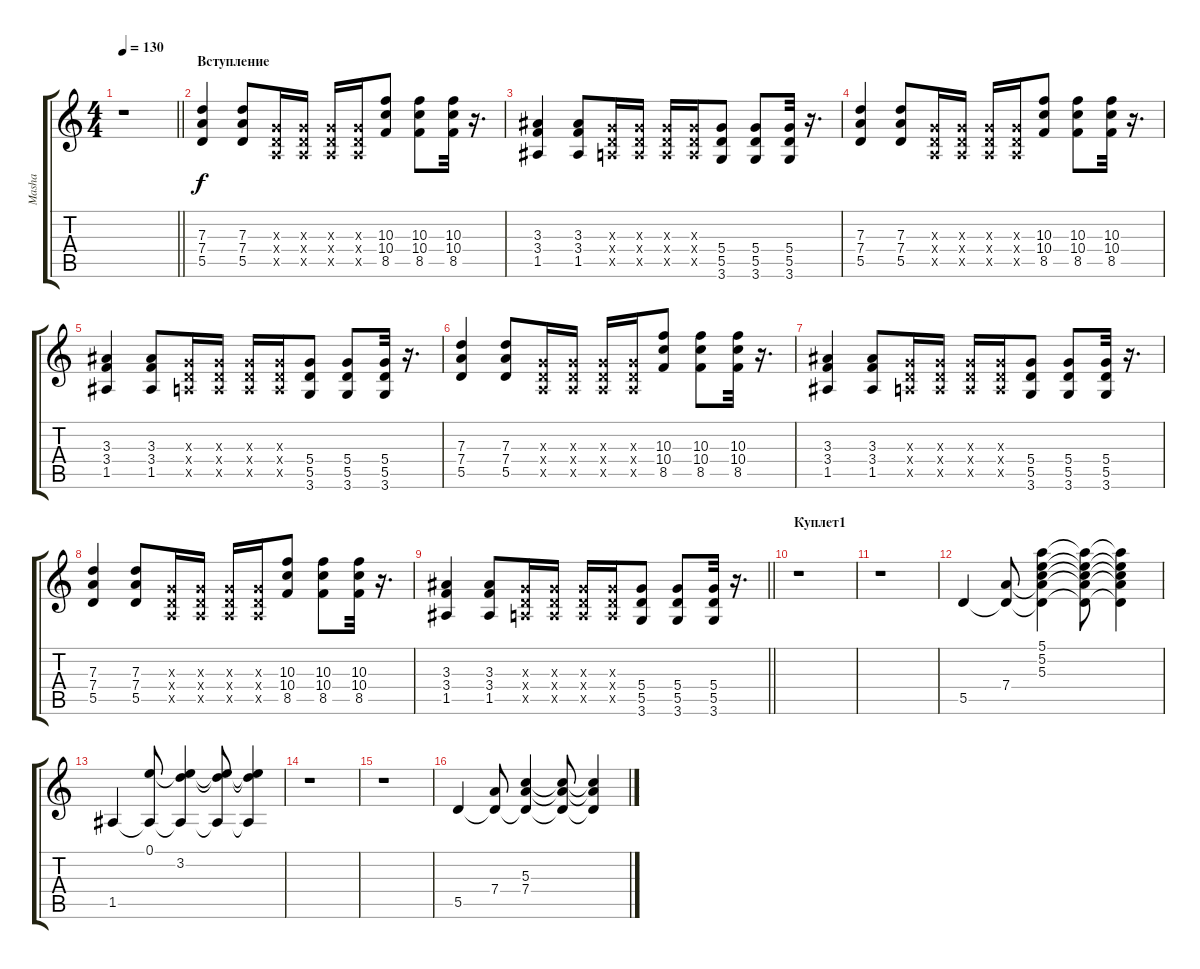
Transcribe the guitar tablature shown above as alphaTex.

\track ("Masha" "Masha") {instrument electricguitarclean}
\staff {score tabs}
\tuning (E4 B3 G3 D3 A2 E2) {hide}
\ts (4 4)
\tempo 130
\clef g2
\barLineRight lightlight
\ks c
r.1{dy f instrument electricguitarclean} |
\section ("" "Вступление")
(7.3 7.4 5.5).4 (7.3 7.4 5.5).8 (0.3{x} 0.4{x} 0.5{x}).16 (0.3{x} 0.4{x} 0.5{x}).16 (0.3{x} 0.4{x} 0.5{x}).16 (0.3{x} 0.4{x} 0.5{x}).16 (10.3 10.4 8.5).8 (10.3 10.4 8.5).8 (10.3 10.4 8.5).32 r.16{d} |
(3.3 3.4 1.5).4 (3.3 3.4 1.5).8 (0.3{x} 0.4{x} 0.5{x}).16 (0.3{x} 0.4{x} 0.5{x}).16 (0.3{x} 0.4{x} 0.5{x}).16 (0.3{x} 0.4{x} 0.5{x}).16 (5.4 5.5 3.6).8 (5.4 5.5 3.6).8 (5.4 5.5 3.6).32 r.16{d} |
(7.3 7.4 5.5).4 (7.3 7.4 5.5).8 (0.3{x} 0.4{x} 0.5{x}).16 (0.3{x} 0.4{x} 0.5{x}).16 (0.3{x} 0.4{x} 0.5{x}).16 (0.3{x} 0.4{x} 0.5{x}).16 (10.3 10.4 8.5).8 (10.3 10.4 8.5).8 (10.3 10.4 8.5).32 r.16{d} |
(3.3 3.4 1.5).4 (3.3 3.4 1.5).8 (0.3{x} 0.4{x} 0.5{x}).16 (0.3{x} 0.4{x} 0.5{x}).16 (0.3{x} 0.4{x} 0.5{x}).16 (0.3{x} 0.4{x} 0.5{x}).16 (5.4 5.5 3.6).8 (5.4 5.5 3.6).8 (5.4 5.5 3.6).32 r.16{d} |
(7.3 7.4 5.5).4 (7.3 7.4 5.5).8 (0.3{x} 0.4{x} 0.5{x}).16 (0.3{x} 0.4{x} 0.5{x}).16 (0.3{x} 0.4{x} 0.5{x}).16 (0.3{x} 0.4{x} 0.5{x}).16 (10.3 10.4 8.5).8 (10.3 10.4 8.5).8 (10.3 10.4 8.5).32 r.16{d} |
(3.3 3.4 1.5).4 (3.3 3.4 1.5).8 (0.3{x} 0.4{x} 0.5{x}).16 (0.3{x} 0.4{x} 0.5{x}).16 (0.3{x} 0.4{x} 0.5{x}).16 (0.3{x} 0.4{x} 0.5{x}).16 (5.4 5.5 3.6).8 (5.4 5.5 3.6).8 (5.4 5.5 3.6).32 r.16{d} |
(7.3 7.4 5.5).4 (7.3 7.4 5.5).8 (0.3{x} 0.4{x} 0.5{x}).16 (0.3{x} 0.4{x} 0.5{x}).16 (0.3{x} 0.4{x} 0.5{x}).16 (0.3{x} 0.4{x} 0.5{x}).16 (10.3 10.4 8.5).8 (10.3 10.4 8.5).8 (10.3 10.4 8.5).32 r.16{d} |
\barLineRight lightlight
(3.3 3.4 1.5).4 (3.3 3.4 1.5).8 (0.3{x} 0.4{x} 0.5{x}).16 (0.3{x} 0.4{x} 0.5{x}).16 (0.3{x} 0.4{x} 0.5{x}).16 (0.3{x} 0.4{x} 0.5{x}).16 (5.4 5.5 3.6).8 (5.4 5.5 3.6).8 (5.4 5.5 3.6).32 r.16{d} |
\section ("" "Куплет1")
r.1 |
r.1 |
5.5.4 (7.4 5.5{t}).8 (5.1 5.2 5.3 7.4{t} 5.5{t}).4 (5.1{t} 5.2{t} 5.3{t} 7.4{t} 5.5{t}).8 (5.1{t} 5.2{t} 5.3{t} 7.4{t} 5.5{t}).4 |
1.5.4 (0.1 1.5{t}).8 (0.1{t} 3.2 1.5{t}).4 (0.1{t} 3.2{t} 1.5{t}).8 (0.1{t} 3.2{t} 1.5{t}).4 |
r.1 |
r.1 |
5.5.4 (7.4 5.5{t}).8 (5.3 7.4 5.5{t}).4 (5.3{t} 7.4{t} 5.5{t}).8 (5.3{t} 7.4{t} 5.5{t}).4
